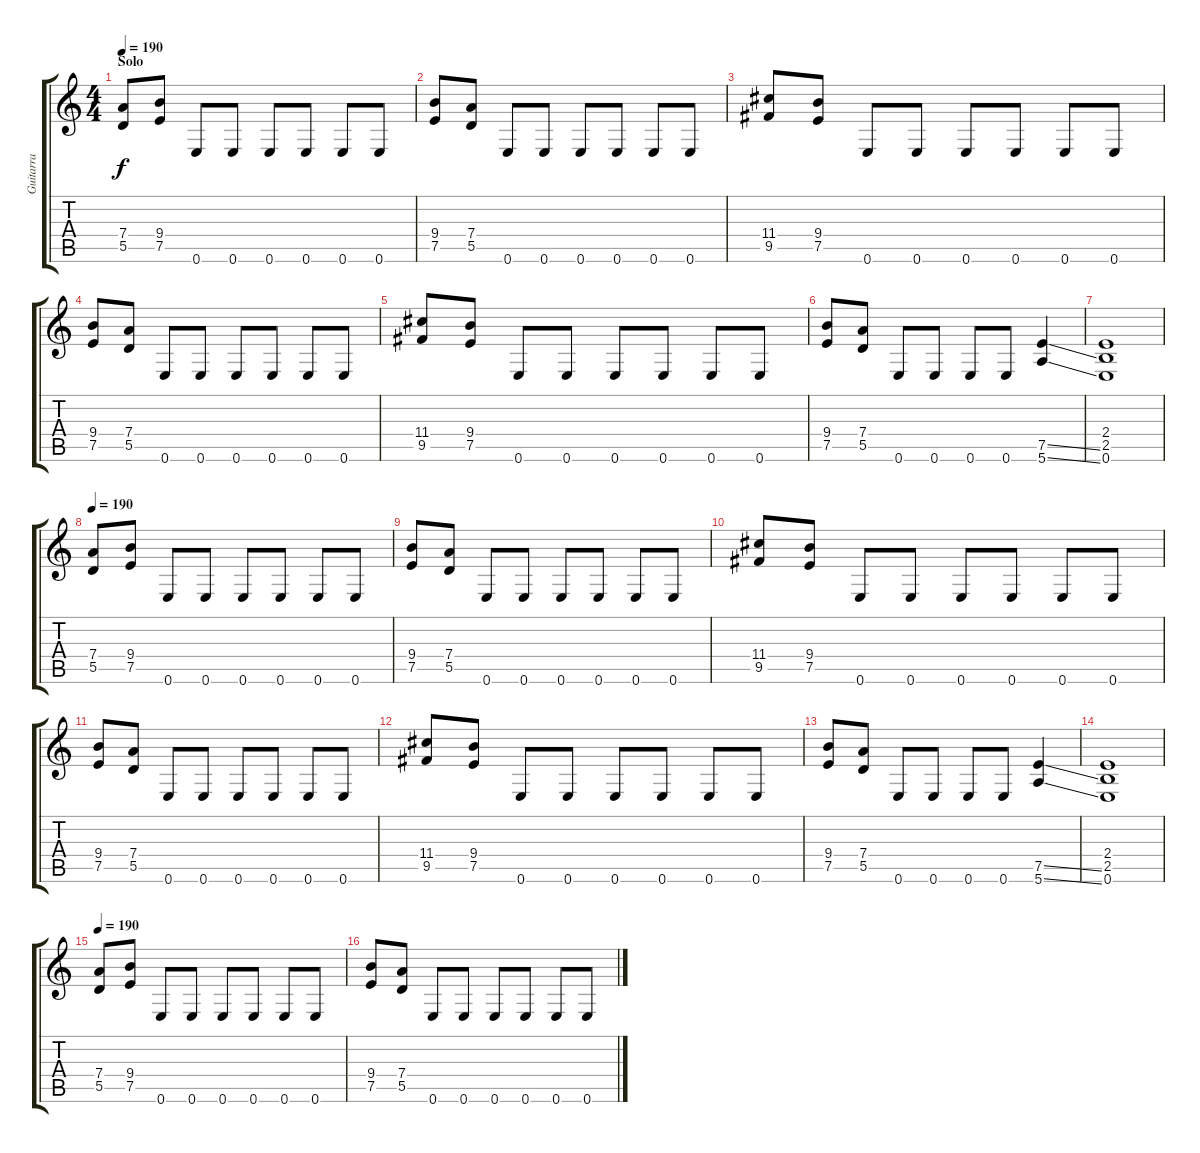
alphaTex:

\track ("Guitarra" "Guitarra") {instrument distortionguitar}
\staff {score tabs}
\tuning (E4 B3 G3 D3 A2 E2) {hide}
\ts (4 4)
\section ("" "Solo")
\tempo 190
\clef g2
\ks c
(7.4 5.5).8{dy f} (9.4 7.5).8 0.6.8 0.6.8 0.6.8 0.6.8 0.6.8 0.6.8 |
(9.4 7.5).8 (7.4 5.5).8 0.6.8 0.6.8 0.6.8 0.6.8 0.6.8 0.6.8 |
(11.4 9.5).8 (9.4 7.5).8 0.6.8 0.6.8 0.6.8 0.6.8 0.6.8 0.6.8 |
(9.4 7.5).8 (7.4 5.5).8 0.6.8 0.6.8 0.6.8 0.6.8 0.6.8 0.6.8 |
(11.4 9.5).8 (9.4 7.5).8 0.6.8 0.6.8 0.6.8 0.6.8 0.6.8 0.6.8 |
(9.4 7.5).8 (7.4 5.5).8 0.6.8 0.6.8 0.6.8 0.6.8 (7.5{ss} 5.6{ss}).4 |
(2.4 2.5 0.6).1 |
\tempo 190
(7.4 5.5).8 (9.4 7.5).8 0.6.8 0.6.8 0.6.8 0.6.8 0.6.8 0.6.8 |
(9.4 7.5).8 (7.4 5.5).8 0.6.8 0.6.8 0.6.8 0.6.8 0.6.8 0.6.8 |
(11.4 9.5).8 (9.4 7.5).8 0.6.8 0.6.8 0.6.8 0.6.8 0.6.8 0.6.8 |
(9.4 7.5).8 (7.4 5.5).8 0.6.8 0.6.8 0.6.8 0.6.8 0.6.8 0.6.8 |
(11.4 9.5).8 (9.4 7.5).8 0.6.8 0.6.8 0.6.8 0.6.8 0.6.8 0.6.8 |
(9.4 7.5).8 (7.4 5.5).8 0.6.8 0.6.8 0.6.8 0.6.8 (7.5{ss} 5.6{ss}).4 |
(2.4 2.5 0.6).1 |
\tempo 190
(7.4 5.5).8 (9.4 7.5).8 0.6.8 0.6.8 0.6.8 0.6.8 0.6.8 0.6.8 |
(9.4 7.5).8 (7.4 5.5).8 0.6.8 0.6.8 0.6.8 0.6.8 0.6.8 0.6.8
